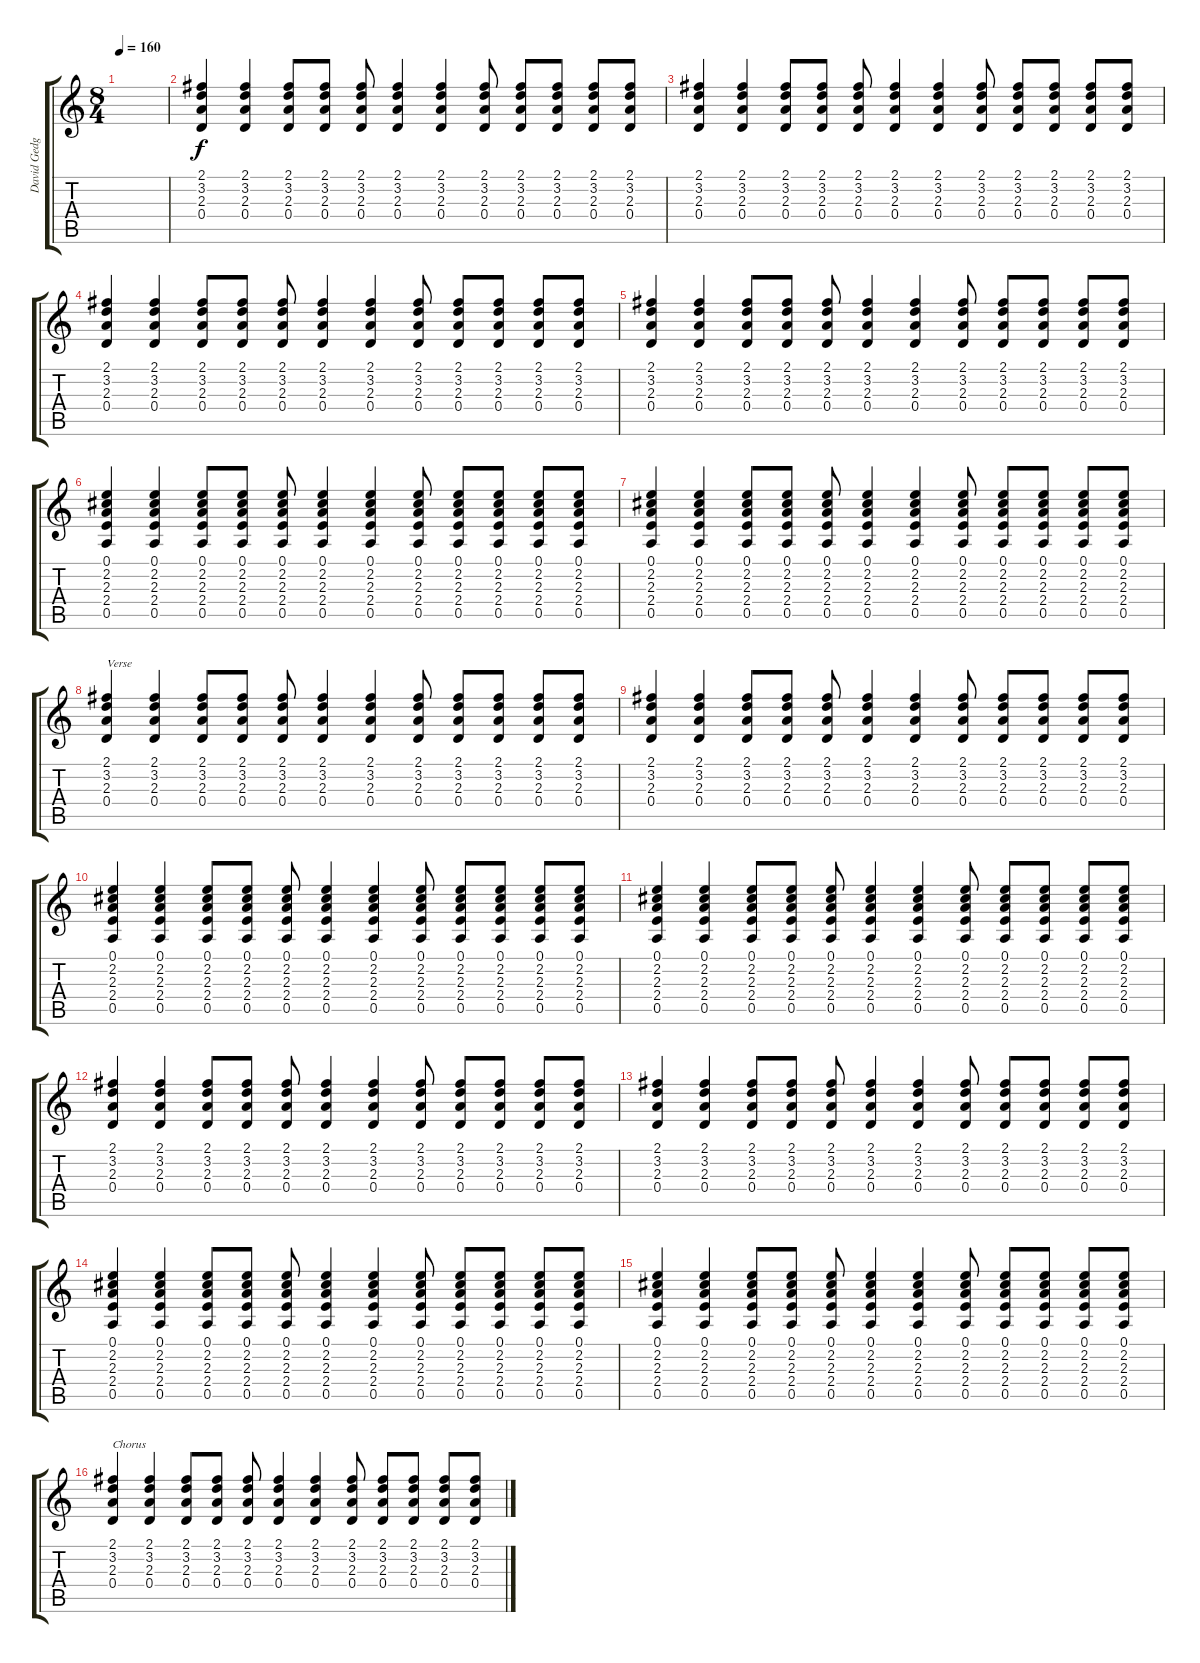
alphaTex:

\track ("David Gedge" "David Gedg") {instrument acousticguitarnylon}
\staff {score tabs}
\tuning (E4 B3 G3 D3 A2 E2) {hide}
\ts (8 4)
\tempo 160
\clef g2
\ks c
|
(2.1 3.2 2.3 0.4).4 (2.1 3.2 2.3 0.4).4 (2.1 3.2 2.3 0.4).8 (2.1 3.2 2.3 0.4).8 (2.1 3.2 2.3 0.4).8 (2.1 3.2 2.3 0.4).4 (2.1 3.2 2.3 0.4).4 (2.1 3.2 2.3 0.4).8 (2.1 3.2 2.3 0.4).8 (2.1 3.2 2.3 0.4).8 (2.1 3.2 2.3 0.4).8 (2.1 3.2 2.3 0.4).8 |
(2.1 3.2 2.3 0.4).4 (2.1 3.2 2.3 0.4).4 (2.1 3.2 2.3 0.4).8 (2.1 3.2 2.3 0.4).8 (2.1 3.2 2.3 0.4).8 (2.1 3.2 2.3 0.4).4 (2.1 3.2 2.3 0.4).4 (2.1 3.2 2.3 0.4).8 (2.1 3.2 2.3 0.4).8 (2.1 3.2 2.3 0.4).8 (2.1 3.2 2.3 0.4).8 (2.1 3.2 2.3 0.4).8 |
(2.1 3.2 2.3 0.4).4 (2.1 3.2 2.3 0.4).4 (2.1 3.2 2.3 0.4).8 (2.1 3.2 2.3 0.4).8 (2.1 3.2 2.3 0.4).8 (2.1 3.2 2.3 0.4).4 (2.1 3.2 2.3 0.4).4 (2.1 3.2 2.3 0.4).8 (2.1 3.2 2.3 0.4).8 (2.1 3.2 2.3 0.4).8 (2.1 3.2 2.3 0.4).8 (2.1 3.2 2.3 0.4).8 |
(2.1 3.2 2.3 0.4).4 (2.1 3.2 2.3 0.4).4 (2.1 3.2 2.3 0.4).8 (2.1 3.2 2.3 0.4).8 (2.1 3.2 2.3 0.4).8 (2.1 3.2 2.3 0.4).4 (2.1 3.2 2.3 0.4).4 (2.1 3.2 2.3 0.4).8 (2.1 3.2 2.3 0.4).8 (2.1 3.2 2.3 0.4).8 (2.1 3.2 2.3 0.4).8 (2.1 3.2 2.3 0.4).8 |
(0.1 2.2 2.3 2.4 0.5).4 (0.1 2.2 2.3 2.4 0.5).4 (0.1 2.2 2.3 2.4 0.5).8 (0.1 2.2 2.3 2.4 0.5).8 (0.1 2.2 2.3 2.4 0.5).8 (0.1 2.2 2.3 2.4 0.5).4 (0.1 2.2 2.3 2.4 0.5).4 (0.1 2.2 2.3 2.4 0.5).8 (0.1 2.2 2.3 2.4 0.5).8 (0.1 2.2 2.3 2.4 0.5).8 (0.1 2.2 2.3 2.4 0.5).8 (0.1 2.2 2.3 2.4 0.5).8 |
(0.1 2.2 2.3 2.4 0.5).4 (0.1 2.2 2.3 2.4 0.5).4 (0.1 2.2 2.3 2.4 0.5).8 (0.1 2.2 2.3 2.4 0.5).8 (0.1 2.2 2.3 2.4 0.5).8 (0.1 2.2 2.3 2.4 0.5).4 (0.1 2.2 2.3 2.4 0.5).4 (0.1 2.2 2.3 2.4 0.5).8 (0.1 2.2 2.3 2.4 0.5).8 (0.1 2.2 2.3 2.4 0.5).8 (0.1 2.2 2.3 2.4 0.5).8 (0.1 2.2 2.3 2.4 0.5).8 |
(2.1 3.2 2.3 0.4).4{txt "Verse"} (2.1 3.2 2.3 0.4).4 (2.1 3.2 2.3 0.4).8 (2.1 3.2 2.3 0.4).8 (2.1 3.2 2.3 0.4).8 (2.1 3.2 2.3 0.4).4 (2.1 3.2 2.3 0.4).4 (2.1 3.2 2.3 0.4).8 (2.1 3.2 2.3 0.4).8 (2.1 3.2 2.3 0.4).8 (2.1 3.2 2.3 0.4).8 (2.1 3.2 2.3 0.4).8 |
(2.1 3.2 2.3 0.4).4 (2.1 3.2 2.3 0.4).4 (2.1 3.2 2.3 0.4).8 (2.1 3.2 2.3 0.4).8 (2.1 3.2 2.3 0.4).8 (2.1 3.2 2.3 0.4).4 (2.1 3.2 2.3 0.4).4 (2.1 3.2 2.3 0.4).8 (2.1 3.2 2.3 0.4).8 (2.1 3.2 2.3 0.4).8 (2.1 3.2 2.3 0.4).8 (2.1 3.2 2.3 0.4).8 |
(0.1 2.2 2.3 2.4 0.5).4 (0.1 2.2 2.3 2.4 0.5).4 (0.1 2.2 2.3 2.4 0.5).8 (0.1 2.2 2.3 2.4 0.5).8 (0.1 2.2 2.3 2.4 0.5).8 (0.1 2.2 2.3 2.4 0.5).4 (0.1 2.2 2.3 2.4 0.5).4 (0.1 2.2 2.3 2.4 0.5).8 (0.1 2.2 2.3 2.4 0.5).8 (0.1 2.2 2.3 2.4 0.5).8 (0.1 2.2 2.3 2.4 0.5).8 (0.1 2.2 2.3 2.4 0.5).8 |
(0.1 2.2 2.3 2.4 0.5).4 (0.1 2.2 2.3 2.4 0.5).4 (0.1 2.2 2.3 2.4 0.5).8 (0.1 2.2 2.3 2.4 0.5).8 (0.1 2.2 2.3 2.4 0.5).8 (0.1 2.2 2.3 2.4 0.5).4 (0.1 2.2 2.3 2.4 0.5).4 (0.1 2.2 2.3 2.4 0.5).8 (0.1 2.2 2.3 2.4 0.5).8 (0.1 2.2 2.3 2.4 0.5).8 (0.1 2.2 2.3 2.4 0.5).8 (0.1 2.2 2.3 2.4 0.5).8 |
(2.1 3.2 2.3 0.4).4 (2.1 3.2 2.3 0.4).4 (2.1 3.2 2.3 0.4).8 (2.1 3.2 2.3 0.4).8 (2.1 3.2 2.3 0.4).8 (2.1 3.2 2.3 0.4).4 (2.1 3.2 2.3 0.4).4 (2.1 3.2 2.3 0.4).8 (2.1 3.2 2.3 0.4).8 (2.1 3.2 2.3 0.4).8 (2.1 3.2 2.3 0.4).8 (2.1 3.2 2.3 0.4).8 |
(2.1 3.2 2.3 0.4).4 (2.1 3.2 2.3 0.4).4 (2.1 3.2 2.3 0.4).8 (2.1 3.2 2.3 0.4).8 (2.1 3.2 2.3 0.4).8 (2.1 3.2 2.3 0.4).4 (2.1 3.2 2.3 0.4).4 (2.1 3.2 2.3 0.4).8 (2.1 3.2 2.3 0.4).8 (2.1 3.2 2.3 0.4).8 (2.1 3.2 2.3 0.4).8 (2.1 3.2 2.3 0.4).8 |
(0.1 2.2 2.3 2.4 0.5).4 (0.1 2.2 2.3 2.4 0.5).4 (0.1 2.2 2.3 2.4 0.5).8 (0.1 2.2 2.3 2.4 0.5).8 (0.1 2.2 2.3 2.4 0.5).8 (0.1 2.2 2.3 2.4 0.5).4 (0.1 2.2 2.3 2.4 0.5).4 (0.1 2.2 2.3 2.4 0.5).8 (0.1 2.2 2.3 2.4 0.5).8 (0.1 2.2 2.3 2.4 0.5).8 (0.1 2.2 2.3 2.4 0.5).8 (0.1 2.2 2.3 2.4 0.5).8 |
(0.1 2.2 2.3 2.4 0.5).4 (0.1 2.2 2.3 2.4 0.5).4 (0.1 2.2 2.3 2.4 0.5).8 (0.1 2.2 2.3 2.4 0.5).8 (0.1 2.2 2.3 2.4 0.5).8 (0.1 2.2 2.3 2.4 0.5).4 (0.1 2.2 2.3 2.4 0.5).4 (0.1 2.2 2.3 2.4 0.5).8 (0.1 2.2 2.3 2.4 0.5).8 (0.1 2.2 2.3 2.4 0.5).8 (0.1 2.2 2.3 2.4 0.5).8 (0.1 2.2 2.3 2.4 0.5).8 |
(2.1 3.2 2.3 0.4).4{txt "Chorus"} (2.1 3.2 2.3 0.4).4 (2.1 3.2 2.3 0.4).8 (2.1 3.2 2.3 0.4).8 (2.1 3.2 2.3 0.4).8 (2.1 3.2 2.3 0.4).4 (2.1 3.2 2.3 0.4).4 (2.1 3.2 2.3 0.4).8 (2.1 3.2 2.3 0.4).8 (2.1 3.2 2.3 0.4).8 (2.1 3.2 2.3 0.4).8 (2.1 3.2 2.3 0.4).8
